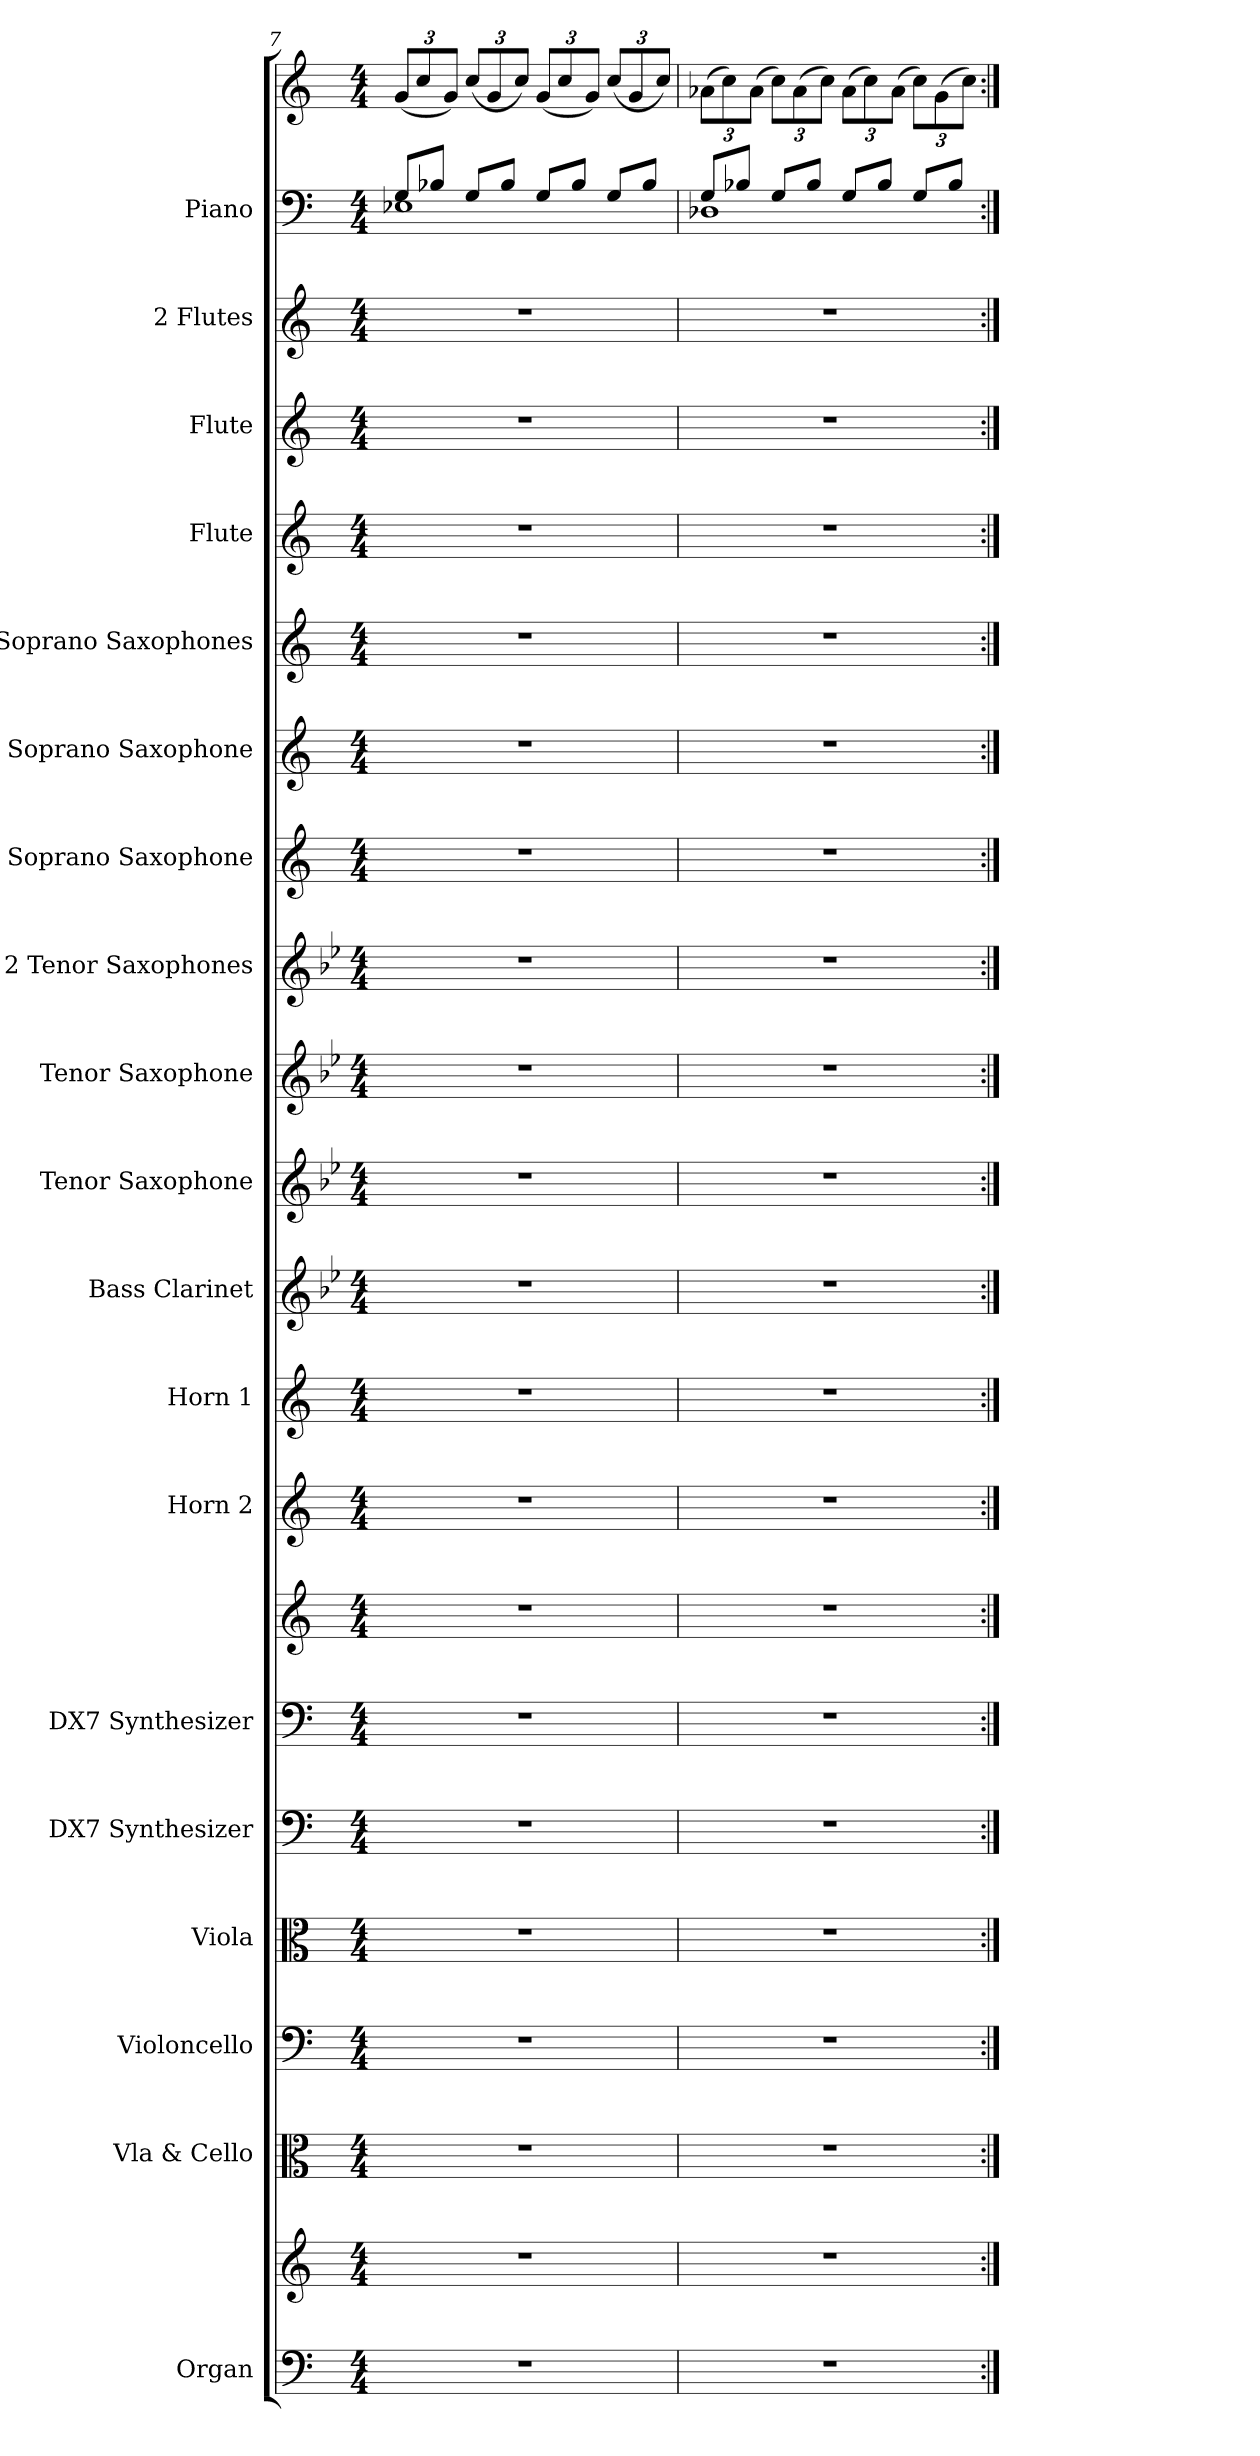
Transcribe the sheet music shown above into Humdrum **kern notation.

**kern	**kern	**kern	**kern	**kern	**kern	**kern	**kern	**kern	**kern	**kern	**kern	**kern	**kern	**kern	**kern	**kern	**kern	**kern	**kern	**kern	**kern
*part19	*part19	*part18	*part17	*part16	*part15	*part14	*part14	*part13	*part12	*part11	*part10	*part9	*part8	*part7	*part6	*part5	*part4	*part3	*part2	*part1	*part1
*staff22	*staff21	*staff20	*staff19	*staff18	*staff17	*staff16	*staff15	*staff14	*staff13	*staff12	*staff11	*staff10	*staff9	*staff8	*staff7	*staff6	*staff5	*staff4	*staff3	*staff2	*staff1
*I"Organ	*	*I"Vla &amp; Cello	*I"Violoncello	*I"Viola	*I"DX7 Synthesizer	*I"DX7 Synthesizer	*	*I"Horn 2	*I"Horn 1	*I"Bass Clarinet	*I"Tenor Saxophone	*I"Tenor Saxophone	*I"2 Tenor Saxophones	*I"Soprano Saxophone	*I"Soprano Saxophone	*I"2 Soprano Saxophones	*I"Flute	*I"Flute	*I"2 Flutes	*I"Piano	*
*I'Org.	*	*I'Vla &amp; Cello	*I'Cello	*I'Vla	*I'DX7	*I'DX7	*	*I'Hn 2	*I'Hn 1	*I'B. Cl.	*I'Tenor 2	*I'Tenor 1	*I'2 Tenors	*I'Sop 2	*I'Sop 1	*I'2 Sops	*I'Fl 2	*I'Fl 1	*I'2 Fls	*I'Pno.	*
!!LO:LB:g=z
*clefF4	*clefG2	*clefC3	*clefF4	*clefC3	*clefF4	*clefF4	*clefG2	*clefG2	*clefG2	*clefG2	*clefG2	*clefG2	*clefG2	*clefG2	*clefG2	*clefG2	*clefG2	*clefG2	*clefG2	*clefF4	*clefG2
*	*	*	*	*	*	*	*	*ITrd4c7	*ITrd4c7	*ITrd8c14	*ITrd8c14	*ITrd8c14	*ITrd8c14	*ITrd1c2	*ITrd1c2	*ITrd1c2	*	*	*	*	*
*k[]	*k[]	*k[]	*k[]	*k[]	*k[]	*k[]	*k[]	*k[b-]	*k[b-]	*k[b-e-]	*k[b-e-]	*k[b-e-]	*k[b-e-]	*k[b-e-]	*k[b-e-]	*k[b-e-]	*k[]	*k[]	*k[]	*k[]	*k[]
*M4/4	*M4/4	*M4/4	*M4/4	*M4/4	*M4/4	*M4/4	*M4/4	*M4/4	*M4/4	*M4/4	*M4/4	*M4/4	*M4/4	*M4/4	*M4/4	*M4/4	*M4/4	*M4/4	*M4/4	*M4/4	*M4/4
=7	=7	=7	=7	=7	=7	=7	=7	=7	=7	=7	=7	=7	=7	=7	=7	=7	=7	=7	=7	=7	=7
*	*	*	*	*	*	*	*	*	*	*	*	*	*	*	*	*	*	*	*	*^	*
*	*	*	*	*	*	*	*	*	*	*	*	*	*	*	*	*	*	*	*	*	*	*Xbrackettup
1r	1r	1r	1r	1r	1r	1r	1r	1r	1r	1r	1r	1r	1r	1r	1r	1r	1r	1r	1r	8G/L	1E-X	(<12g/L
.	.	.	.	.	.	.	.	.	.	.	.	.	.	.	.	.	.	.	.	.	.	12cc/
.	.	.	.	.	.	.	.	.	.	.	.	.	.	.	.	.	.	.	.	8B-X/J	.	.
.	.	.	.	.	.	.	.	.	.	.	.	.	.	.	.	.	.	.	.	.	.	12g/J)
.	.	.	.	.	.	.	.	.	.	.	.	.	.	.	.	.	.	.	.	8G/L	.	(<12cc/L
.	.	.	.	.	.	.	.	.	.	.	.	.	.	.	.	.	.	.	.	.	.	12g/
.	.	.	.	.	.	.	.	.	.	.	.	.	.	.	.	.	.	.	.	8B-/J	.	.
.	.	.	.	.	.	.	.	.	.	.	.	.	.	.	.	.	.	.	.	.	.	12cc/J)
.	.	.	.	.	.	.	.	.	.	.	.	.	.	.	.	.	.	.	.	8G/L	.	(<12g/L
.	.	.	.	.	.	.	.	.	.	.	.	.	.	.	.	.	.	.	.	.	.	12cc/
.	.	.	.	.	.	.	.	.	.	.	.	.	.	.	.	.	.	.	.	8B-/J	.	.
.	.	.	.	.	.	.	.	.	.	.	.	.	.	.	.	.	.	.	.	.	.	12g/J)
.	.	.	.	.	.	.	.	.	.	.	.	.	.	.	.	.	.	.	.	8G/L	.	(<12cc/L
.	.	.	.	.	.	.	.	.	.	.	.	.	.	.	.	.	.	.	.	.	.	12g/
.	.	.	.	.	.	.	.	.	.	.	.	.	.	.	.	.	.	.	.	8B-/J	.	.
.	.	.	.	.	.	.	.	.	.	.	.	.	.	.	.	.	.	.	.	.	.	12cc/J)
=8	=8	=8	=8	=8	=8	=8	=8	=8	=8	=8	=8	=8	=8	=8	=8	=8	=8	=8	=8	=8	=8	=8
1r	1r	1r	1r	1r	1r	1r	1r	1r	1r	1r	1r	1r	1r	1r	1r	1r	1r	1r	1r	8G/L	1D-X	(>12a-X\L
.	.	.	.	.	.	.	.	.	.	.	.	.	.	.	.	.	.	.	.	.	.	12cc\)
.	.	.	.	.	.	.	.	.	.	.	.	.	.	.	.	.	.	.	.	8B-X/J	.	.
.	.	.	.	.	.	.	.	.	.	.	.	.	.	.	.	.	.	.	.	.	.	(>12a-\J
.	.	.	.	.	.	.	.	.	.	.	.	.	.	.	.	.	.	.	.	8G/L	.	12cc\L)
.	.	.	.	.	.	.	.	.	.	.	.	.	.	.	.	.	.	.	.	.	.	(>12a-\
.	.	.	.	.	.	.	.	.	.	.	.	.	.	.	.	.	.	.	.	8B-/J	.	.
.	.	.	.	.	.	.	.	.	.	.	.	.	.	.	.	.	.	.	.	.	.	12cc\J)
.	.	.	.	.	.	.	.	.	.	.	.	.	.	.	.	.	.	.	.	8G/L	.	(>12a-\L
.	.	.	.	.	.	.	.	.	.	.	.	.	.	.	.	.	.	.	.	.	.	12cc\)
.	.	.	.	.	.	.	.	.	.	.	.	.	.	.	.	.	.	.	.	8B-/J	.	.
.	.	.	.	.	.	.	.	.	.	.	.	.	.	.	.	.	.	.	.	.	.	(>12a-\J
.	.	.	.	.	.	.	.	.	.	.	.	.	.	.	.	.	.	.	.	8G/L	.	12cc\L)
.	.	.	.	.	.	.	.	.	.	.	.	.	.	.	.	.	.	.	.	.	.	(>12g\
.	.	.	.	.	.	.	.	.	.	.	.	.	.	.	.	.	.	.	.	8B-/J	.	.
.	.	.	.	.	.	.	.	.	.	.	.	.	.	.	.	.	.	.	.	.	.	12cc\J)
*	*	*	*	*	*	*	*	*	*	*	*	*	*	*	*	*	*	*	*	*v	*v	*
=:|!	=:|!	=:|!	=:|!	=:|!	=:|!	=:|!	=:|!	=:|!	=:|!	=:|!	=:|!	=:|!	=:|!	=:|!	=:|!	=:|!	=:|!	=:|!	=:|!	=:|!	=:|!
*-	*-	*-	*-	*-	*-	*-	*-	*-	*-	*-	*-	*-	*-	*-	*-	*-	*-	*-	*-	*-	*-
